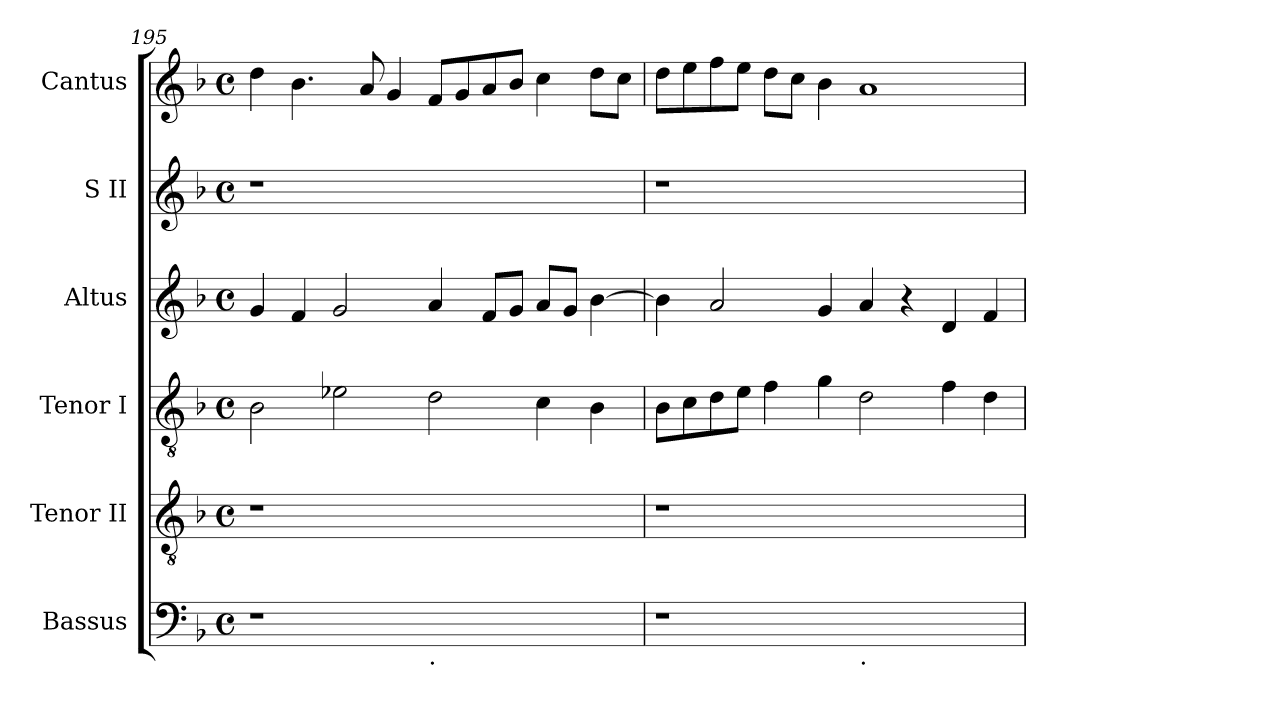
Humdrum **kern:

**kern	**kern	**kern	**kern	**kern	**kern
*part6	*part5	*part4	*part3	*part2	*part1
*staff6	*staff5	*staff4	*staff3	*staff2	*staff1
*I"Bassus	*I"Tenor II	*I"Tenor I	*I"Altus	*I"S II	*I"Cantus
*I'B	*I'T II	*I'T I	*I'A	*	*
*clefF4	*clefGv2	*clefGv2	*clefG2	*clefG2	*clefG2
*k[b-]	*k[b-]	*k[b-]	*k[b-]	*k[b-]	*k[b-]
*F:	*F:	*F:	*F:	*F:	*F:
*M4/4	*M4/4	*M4/4	*M4/4	*M4/4	*M4/4
*met(c)	*met(c)	*met(c)	*met(c)	*met(c)	*met(c)
=195	=195	=195	=195	=195	=195
1r	1r	2B-\	4g/	1r	4dd\
.	.	.	4f/	.	4.b-\
.	.	2e-X\	2g/	.	.
.	.	.	.	.	8a/
.	.	.	.	.	4g/
!LO:TX:b:t=.	!	!	!	!	!
1ryy	1ryy	2d\	4a/	1ryy	8f/L
.	.	.	.	.	8g/
.	.	.	8f/L	.	8a/
.	.	.	8g/J	.	8b-/J
.	.	4c\	8a/L	.	4cc\
.	.	.	8g/J	.	.
.	.	4B-\	[>4b-\	.	8dd\L
.	.	.	.	.	8cc\J
=196	=196	=196	=196	=196	=196
1r	1r	8B-\L	4b-\]	1r	8dd\L
.	.	8c\	.	.	8ee\
.	.	8d\	2a/	.	8ff\
.	.	8e\J	.	.	8ee\J
.	.	4f\	.	.	8dd\L
.	.	.	.	.	8cc\J
.	.	4g\	4g/	.	4b-\
!LO:TX:b:t=.	!	!	!	!	!
1ryy	1ryy	2d\	4a/	1ryy	1a
.	.	.	4r	.	.
.	.	4f\	4d/	.	.
.	.	4d\	4f/	.	.
=	=	=	=	=	=
*-	*-	*-	*-	*-	*-
